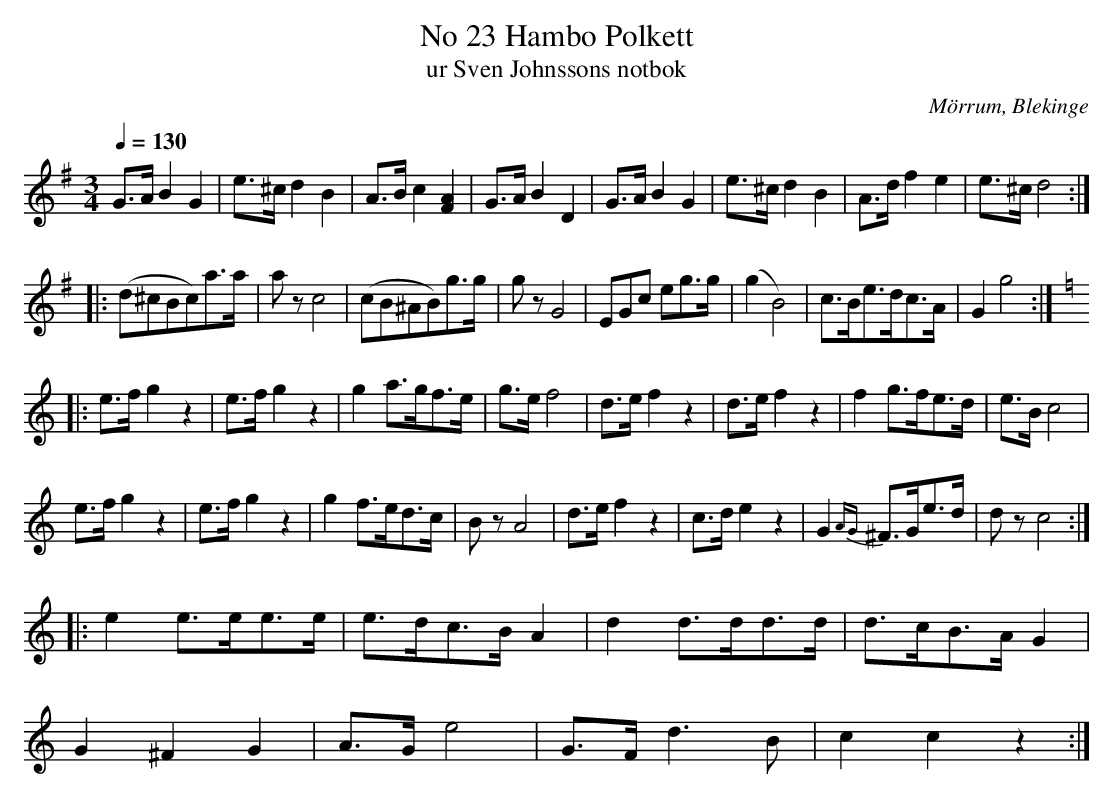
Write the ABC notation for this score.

X:1
T:No 23 Hambo Polkett
T:ur Sven Johnssons notbok
L:1/8
M:3/4
O:Mörrum, Blekinge
Q:1/4=130
K:G
G>A B2 G2 | e>^c d2B2 | A>B c2 [AF]2 | G>A B2 D2 | G>A B2 G2 | e>^c d2B2 | A>d f2e2 | e>^c d4 ::
(d^cBc)a>a | a z c4 | (cB^AB)g>g | g z G4 | EGc eg>g | (g2 B4) | c>Be>dc>A | G2 g4 ::[K:C]
e>f g2 z2 | e>f g2 z2 | g2 a>gf>e | g>e f4 | d>e f2 z2 | d>e f2 z2 | f2 g>fe>d | e>B c4 |
e>f g2 z2 | e>f g2 z2 | g2 f>ed>c | B z A4 | d>e f2 z2 | c>d e2 z2 | G2 {AG}^F>Ge>d | d z c4 ::
e2 e>ee>e | e>dc>B A2 | d2 d>dd>d | d>cB>A G2 |
G2 ^F2 G2 | A>Ge4 | G>F d3 B | c2 c2 z2 :|
